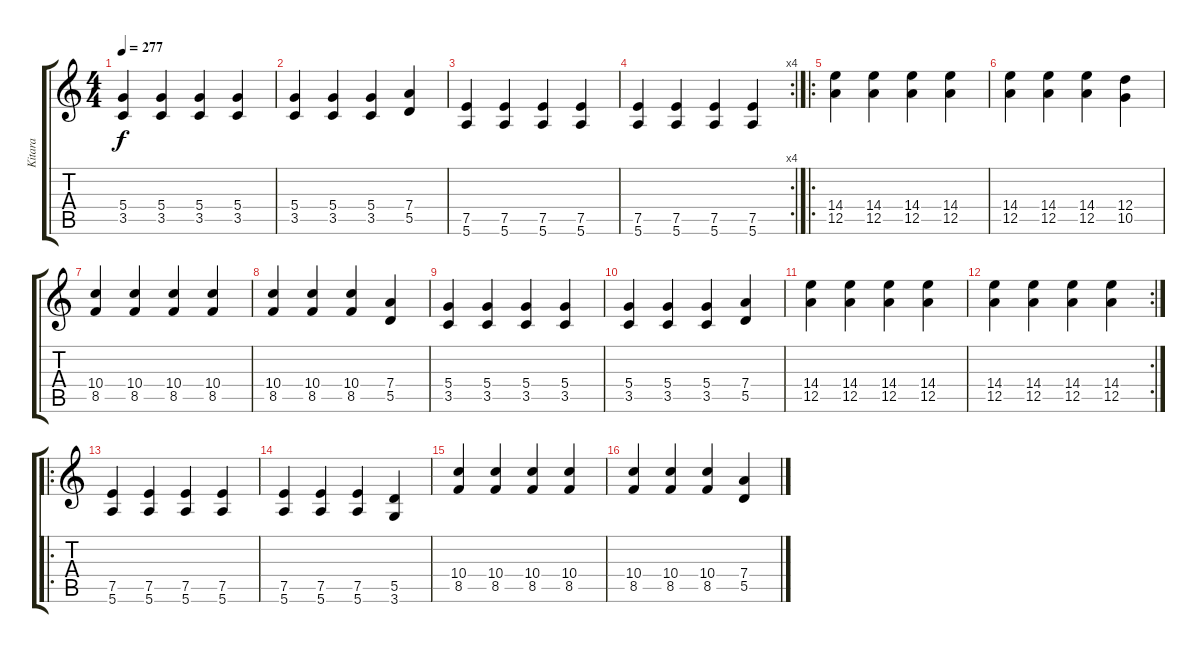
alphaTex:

\track ("Kitara" "Kitara") {instrument overdrivenguitar}
\staff {score tabs}
\tuning (E4 B3 G3 D3 A2 E2) {hide}
\ts (4 4)
\tempo 277
\clef g2
\ks c
(5.4 3.5).4{dy f} (5.4 3.5).4 (5.4 3.5).4 (5.4 3.5).4 |
(5.4 3.5).4 (5.4 3.5).4 (5.4 3.5).4 (7.4 5.5).4 |
(7.5 5.6).4 (7.5 5.6).4 (7.5 5.6).4 (7.5 5.6).4 |
\rc 4
(7.5 5.6).4 (7.5 5.6).4 (7.5 5.6).4 (7.5 5.6).4 |
\ro
(14.4 12.5).4 (14.4 12.5).4 (14.4 12.5).4 (14.4 12.5).4 |
(14.4 12.5).4 (14.4 12.5).4 (14.4 12.5).4 (12.4 10.5).4 |
(10.4 8.5).4 (10.4 8.5).4 (10.4 8.5).4 (10.4 8.5).4 |
(10.4 8.5).4 (10.4 8.5).4 (10.4 8.5).4 (7.4 5.5).4 |
(5.4 3.5).4 (5.4 3.5).4 (5.4 3.5).4 (5.4 3.5).4 |
(5.4 3.5).4 (5.4 3.5).4 (5.4 3.5).4 (7.4 5.5).4 |
(14.4 12.5).4 (14.4 12.5).4 (14.4 12.5).4 (14.4 12.5).4 |
\rc 2
(14.4 12.5).4 (14.4 12.5).4 (14.4 12.5).4 (14.4 12.5).4 |
\ro
(7.5 5.6).4 (7.5 5.6).4 (7.5 5.6).4 (7.5 5.6).4 |
(7.5 5.6).4 (7.5 5.6).4 (7.5 5.6).4 (5.5 3.6).4 |
(10.4 8.5).4 (10.4 8.5).4 (10.4 8.5).4 (10.4 8.5).4 |
(10.4 8.5).4 (10.4 8.5).4 (10.4 8.5).4 (7.4 5.5).4
